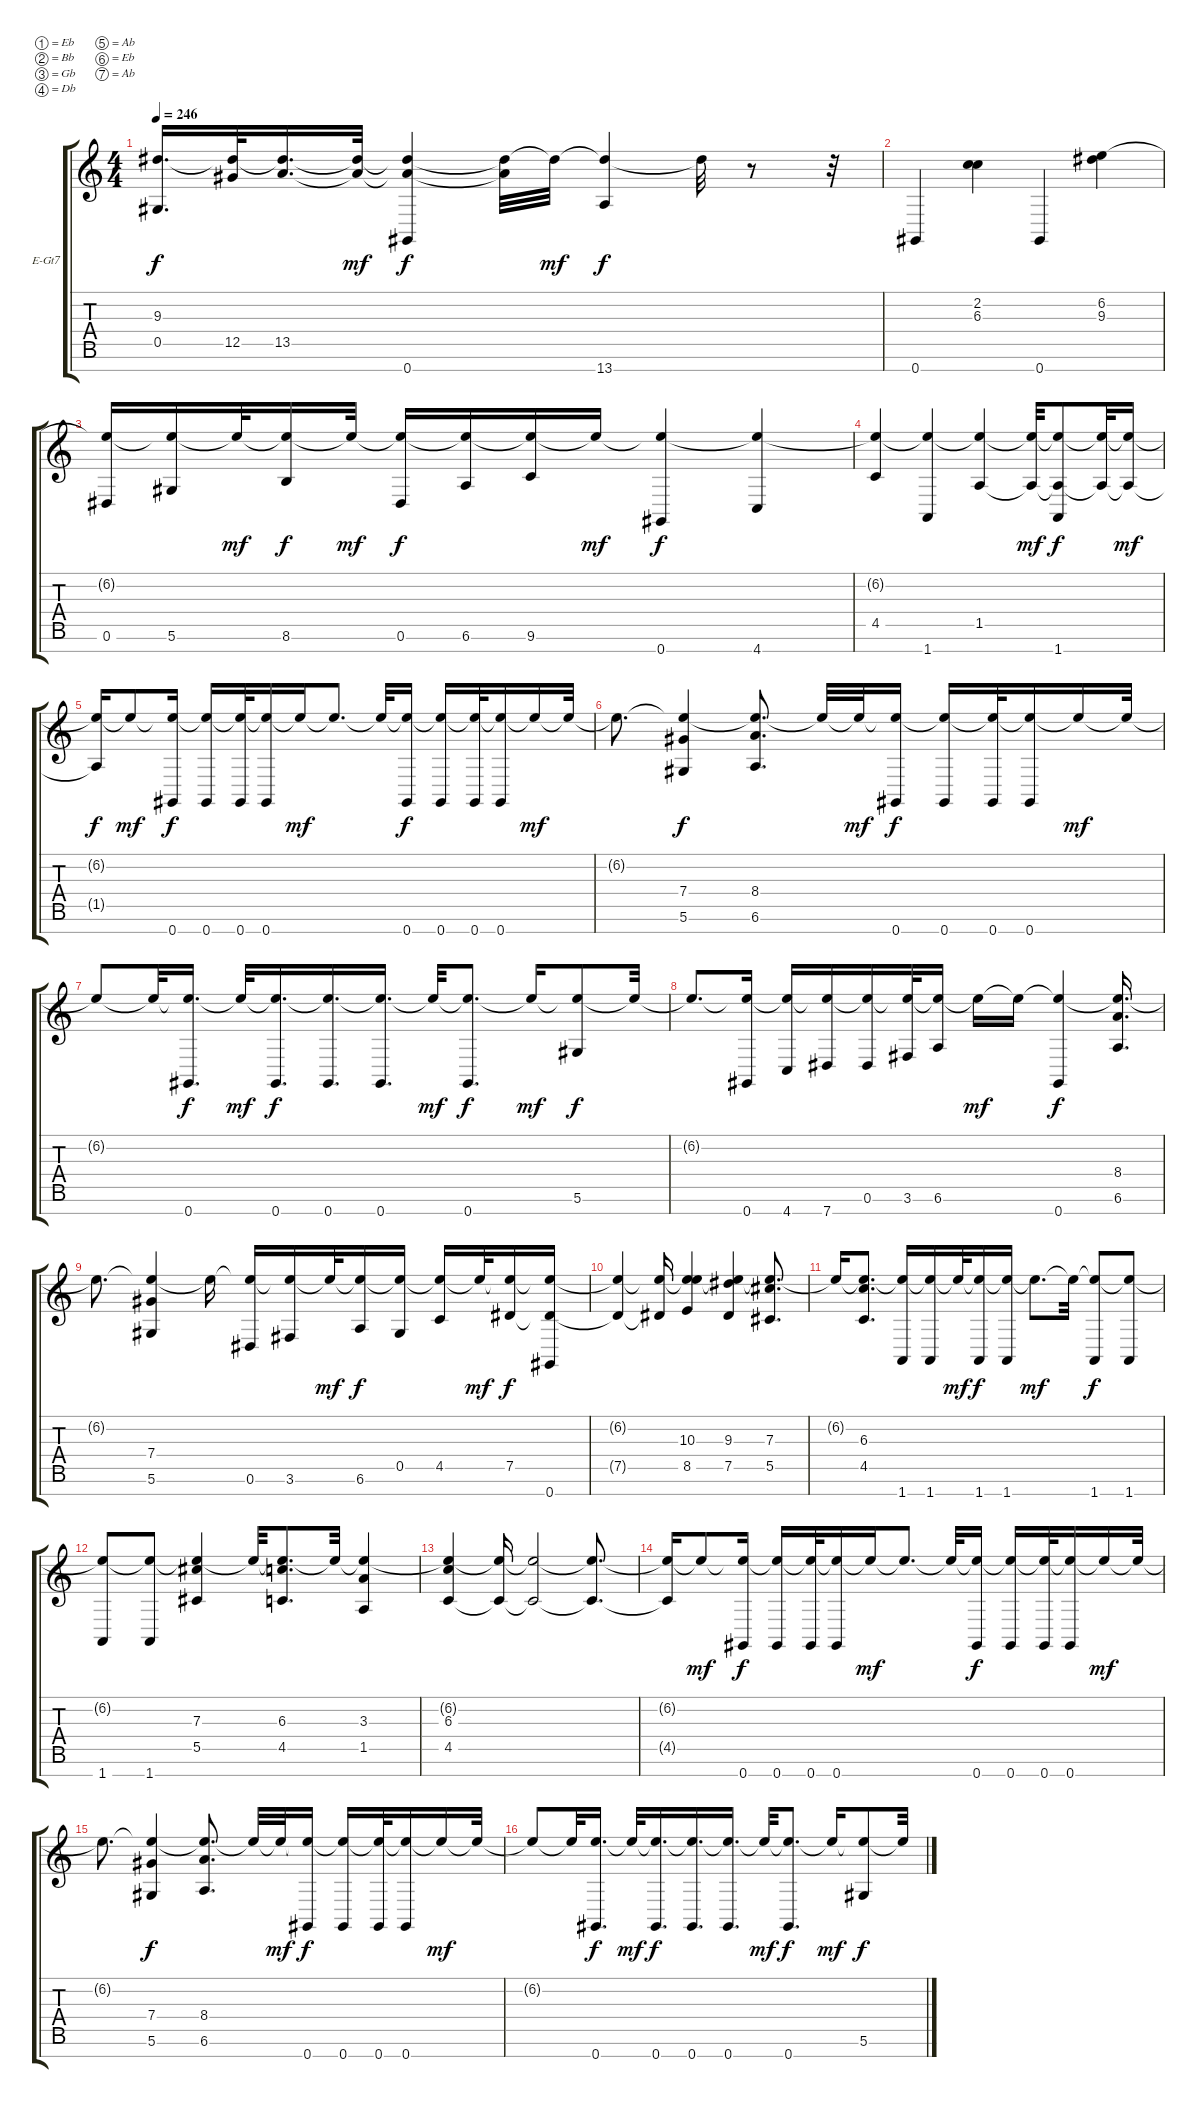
\bracketExtendMode groupsimilarinstruments
\firstSystemTrackNameOrientation horizontal
\otherSystemsTrackNameOrientation horizontal
\track ("Guitar 2" "E-Gt7") {solo instrument distortionguitar}
\staff {score tabs}
\tuning (Eb4 Bb3 Gb3 Db3 Ab2 Eb2 Ab1)
\ts (4 4)
\tempo 246
\clef g2
\ks c
(0.5 9.3{t}).16{d dy f} (12.5 9.3{t}).32 (13.5 9.3{t}).16{d} (13.5{t} 9.3{t}).32{dy mf} (0.7 13.5{t} 9.3{t}).4{dy f} (13.5{t} 9.3{t}).32 9.3{t}.32{dy mf} (13.7 9.3{t}).4{dy f} 9.3{t}.32 r.8 r.32 |
0.7.4 (2.2 6.3).4 0.7.4 (6.2 9.3).4 |
(0.6 6.2{t}).16 (5.6 6.2{t}).16 6.2{t}.32{dy mf} (8.6 6.2{t}).16{dy f} 6.2{t}.32{dy mf} (0.6 6.2{t}).16{dy f} (6.6 6.2{t}).16 (9.6 6.2{t}).16 6.2{t}.16{dy mf} (0.7 6.2{t}).4{dy f} (4.7 6.2{t}).4 |
(4.5 6.2{t}).4 (1.7 6.2{t}).4 (1.5 6.2{t}).4 (1.5{t} 6.2{t}).32{dy mf} (1.7 1.5{t} 6.2{t}).8{dy f} (1.5{t} 6.2{t}).32 (1.5{t} 6.2{t}).16{dy mf} |
(1.5{t} 6.2{t}).16{dy f} 6.2{t}.8{dy mf} (0.7 6.2{t}).16{dy f} (0.7 6.2{t}).16 (0.7 6.2{t}).32 (0.7 6.2{t}).16 6.2{t}.16{dy mf} 6.2{t}.8{d} 6.2{t}.32 (0.7 6.2{t}).16{dy f} (0.7 6.2{t}).16 (0.7 6.2{t}).32 (0.7 6.2{t}).16 6.2{t}.16{dy mf} 6.2{t}.32 |
6.2{t}.8{d} (7.4 5.6 6.2{t}).4{dy f} (8.4 6.6 6.2{t}).8{d} 6.2{t}.32 6.2{t}.32{dy mf} (0.7 6.2{t}).16{dy f} (0.7 6.2{t}).16 (0.7 6.2{t}).32 (0.7 6.2{t}).16 6.2{t}.16{dy mf} 6.2{t}.32 |
6.2{t}.8 6.2{t}.32 (0.7 6.2{t}).16{d dy f} 6.2{t}.32{dy mf} (0.7 6.2{t}).16{d dy f} (0.7 6.2{t}).16{d} (0.7 6.2{t}).16{d} 6.2{t}.32{dy mf} (0.7 6.2{t}).8{d dy f} 6.2{t}.16{dy mf} (5.6 6.2{t}).8{dy f} 6.2{t}.32 |
6.2{t}.8{d} (0.7 6.2{t}).16 (4.7 6.2{t}).16 (7.7 6.2{t}).16 (0.6 6.2{t}).16 (3.6 6.2{t}).32 (6.6 6.2{t}).16 6.2{t}.16{dy mf} 6.2{t}.16 (0.7 6.2{t}).4{dy f} (8.4 6.6 6.2{t}).16{d} |
6.2{t}.8{d} (7.4 5.6 6.2{t}).4 6.2{t}.16 (0.6 6.2{t}).16 (3.6 6.2{t}).16 6.2{t}.32{dy mf} (6.6 6.2{t}).16{dy f} (0.5 6.2{t}).16 (4.5 6.2{t}).16 6.2{t}.32{dy mf} (7.5 6.2{t}).16{dy f} (0.7 7.5{t} 6.2{t}).16 |
(7.5{t} 6.2{t}).4 (7.5{t} 6.2{t}).16 (10.3 8.5 6.2{t}).4 (9.3 7.5 6.2{t}).4 (7.3 5.5 6.2{t}).8{d} |
6.2{t}.16 (6.3 4.5 6.2{t}).8{d} (1.7 6.2{t}).16 (1.7 6.2{t}).16 6.2{t}.32{dy mf} (1.7 6.2{t}).16{dy f} (1.7 6.2{t}).16 6.2{t}.8{d dy mf} 6.2{t}.32 (1.7 6.2{t}).8{dy f} (1.7 6.2{t}).8 |
(1.7 6.2{t}).8 (1.7 6.2{t}).8 (7.3 5.5 6.2{t}).4 6.2{t}.32 (6.3 4.5 6.2{t}).8{d} 6.2{t}.32 (3.3 1.5 6.2{t}).4 |
(6.3 4.5 6.2{t}).4 (4.5{t} 6.2{t}).16 (4.5{t} 6.2{t}).2 (4.5{t} 6.2{t}).8{d} |
(4.5{t} 6.2{t}).16 6.2{t}.8{dy mf} (0.7 6.2{t}).16{dy f} (0.7 6.2{t}).16 (0.7 6.2{t}).32 (0.7 6.2{t}).16 6.2{t}.16{dy mf} 6.2{t}.8{d} 6.2{t}.32 (0.7 6.2{t}).16{dy f} (0.7 6.2{t}).16 (0.7 6.2{t}).32 (0.7 6.2{t}).16 6.2{t}.16{dy mf} 6.2{t}.32 |
6.2{t}.8{d} (7.4 5.6 6.2{t}).4{dy f} (8.4 6.6 6.2{t}).8{d} 6.2{t}.32 6.2{t}.32{dy mf} (0.7 6.2{t}).16{dy f} (0.7 6.2{t}).16 (0.7 6.2{t}).32 (0.7 6.2{t}).16 6.2{t}.16{dy mf} 6.2{t}.32 |
6.2{t}.8 6.2{t}.32 (0.7 6.2{t}).16{d dy f} 6.2{t}.32{dy mf} (0.7 6.2{t}).16{d dy f} (0.7 6.2{t}).16{d} (0.7 6.2{t}).16{d} 6.2{t}.32{dy mf} (0.7 6.2{t}).8{d dy f} 6.2{t}.16{dy mf} (5.6 6.2{t}).8{dy f} 6.2{t}.32
